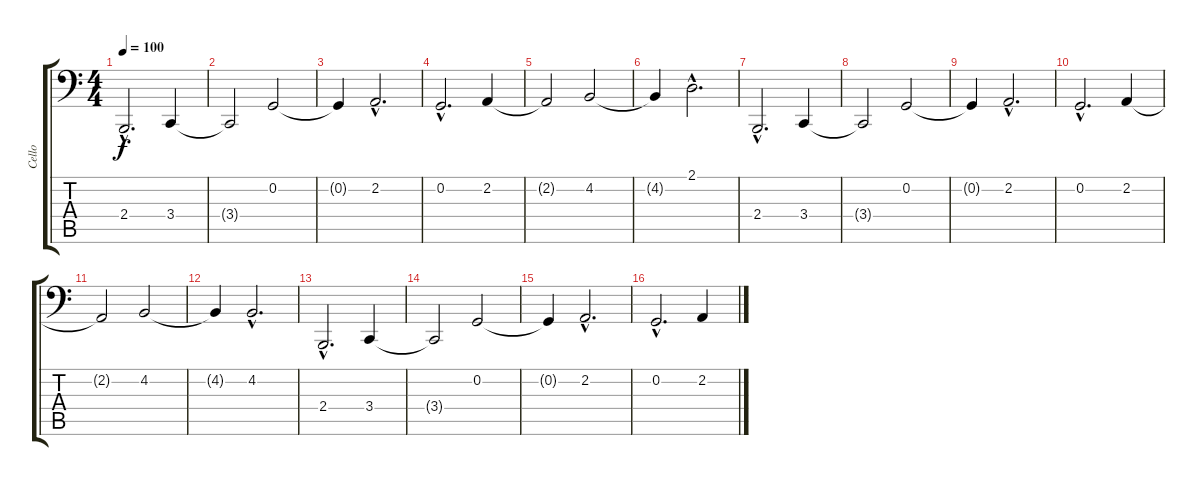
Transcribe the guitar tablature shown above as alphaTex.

\track ("Cello" "Cello") {instrument cello}
\staff {score tabs}
\tuning (C3 G2 D2 A1 E1 B0) {hide}
\ts (4 4)
\tempo 100
\clef f4
\ks c
2.4{hac}.2{d dy f} 3.4.4 |
3.4{t}.2 0.2.2 |
0.2{t}.4 2.2{hac}.2{d} |
0.2{hac}.2{d} 2.2.4 |
2.2{t}.2 4.2.2 |
4.2{t}.4 2.1{hac}.2{d} |
2.4{hac}.2{d} 3.4.4 |
3.4{t}.2 0.2.2 |
0.2{t}.4 2.2{hac}.2{d} |
0.2{hac}.2{d} 2.2.4 |
2.2{t}.2 4.2.2 |
4.2{t}.4 4.2{hac}.2{d} |
2.4{hac}.2{d} 3.4.4 |
3.4{t}.2 0.2.2 |
0.2{t}.4 2.2{hac}.2{d} |
0.2{hac}.2{d} 2.2.4
